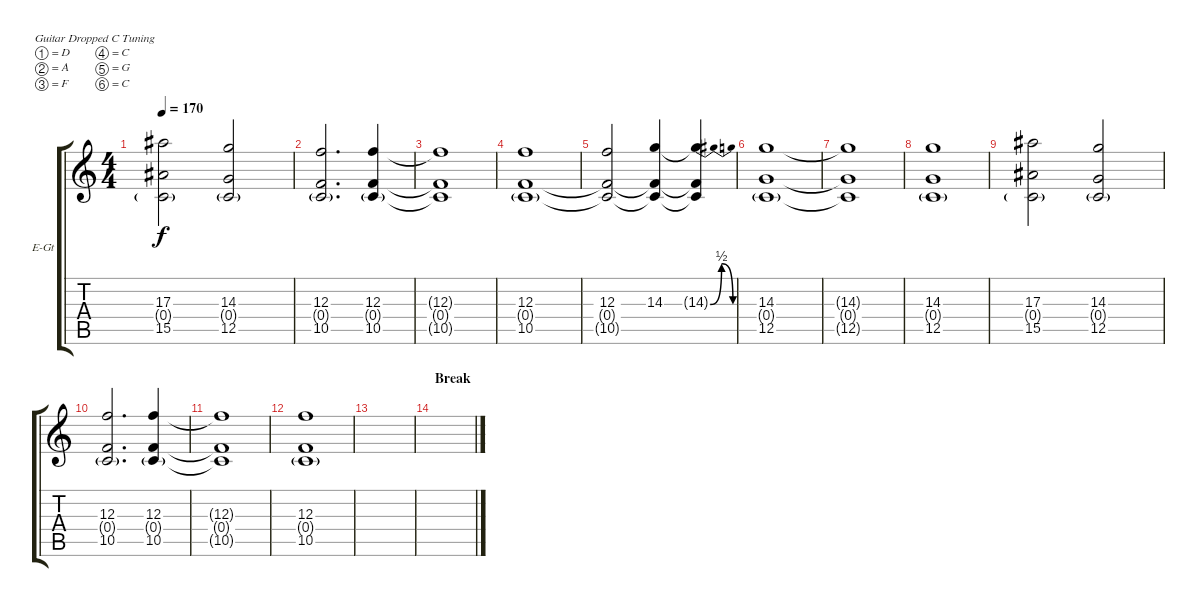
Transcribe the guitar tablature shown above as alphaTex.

\defaultSystemsLayout 4
\bracketExtendMode groupsimilarinstruments
\firstSystemTrackNameOrientation horizontal
\otherSystemsTrackNameOrientation horizontal
\track ("Extra Guitar" "E-Gt") {instrument distortionguitar}
\staff {score tabs}
\tuning (D4 A3 F3 C3 G2 C2)
\ts (4 4)
\tempo 170
\clef g2
\ks c
(15.5 17.3 0.4{g}).2{dy f} (12.5 14.3 0.4{g}).2 |
(10.5 12.3 0.4{g}).2{d} (10.5 12.3 0.4{g}).4 |
(10.5{t} 12.3{t} 0.4{t}).1 |
(10.5 12.3 0.4{g}).1 |
(10.5{t} 12.3 0.4{t}).2 (14.3 10.5{t} 0.4{t}).4 (14.3{be (bendrelease 0 0 30 2 30 2 59.4 0) t} 10.5{t} 0.4{t}).4 |
(12.5 14.3 0.4{g}).1 |
(12.5{t} 14.3{t} 0.4{t}).1 |
(12.5 14.3 0.4{g}).1 |
(15.5 17.3 0.4{g}).2 (12.5 14.3 0.4{g}).2 |
(10.5 12.3 0.4{g}).2{d} (10.5 12.3 0.4{g}).4 |
(10.5{t} 12.3{t} 0.4{t}).1 |
(10.5 12.3 0.4{g}).1 |
|
\section ("" "Break")
